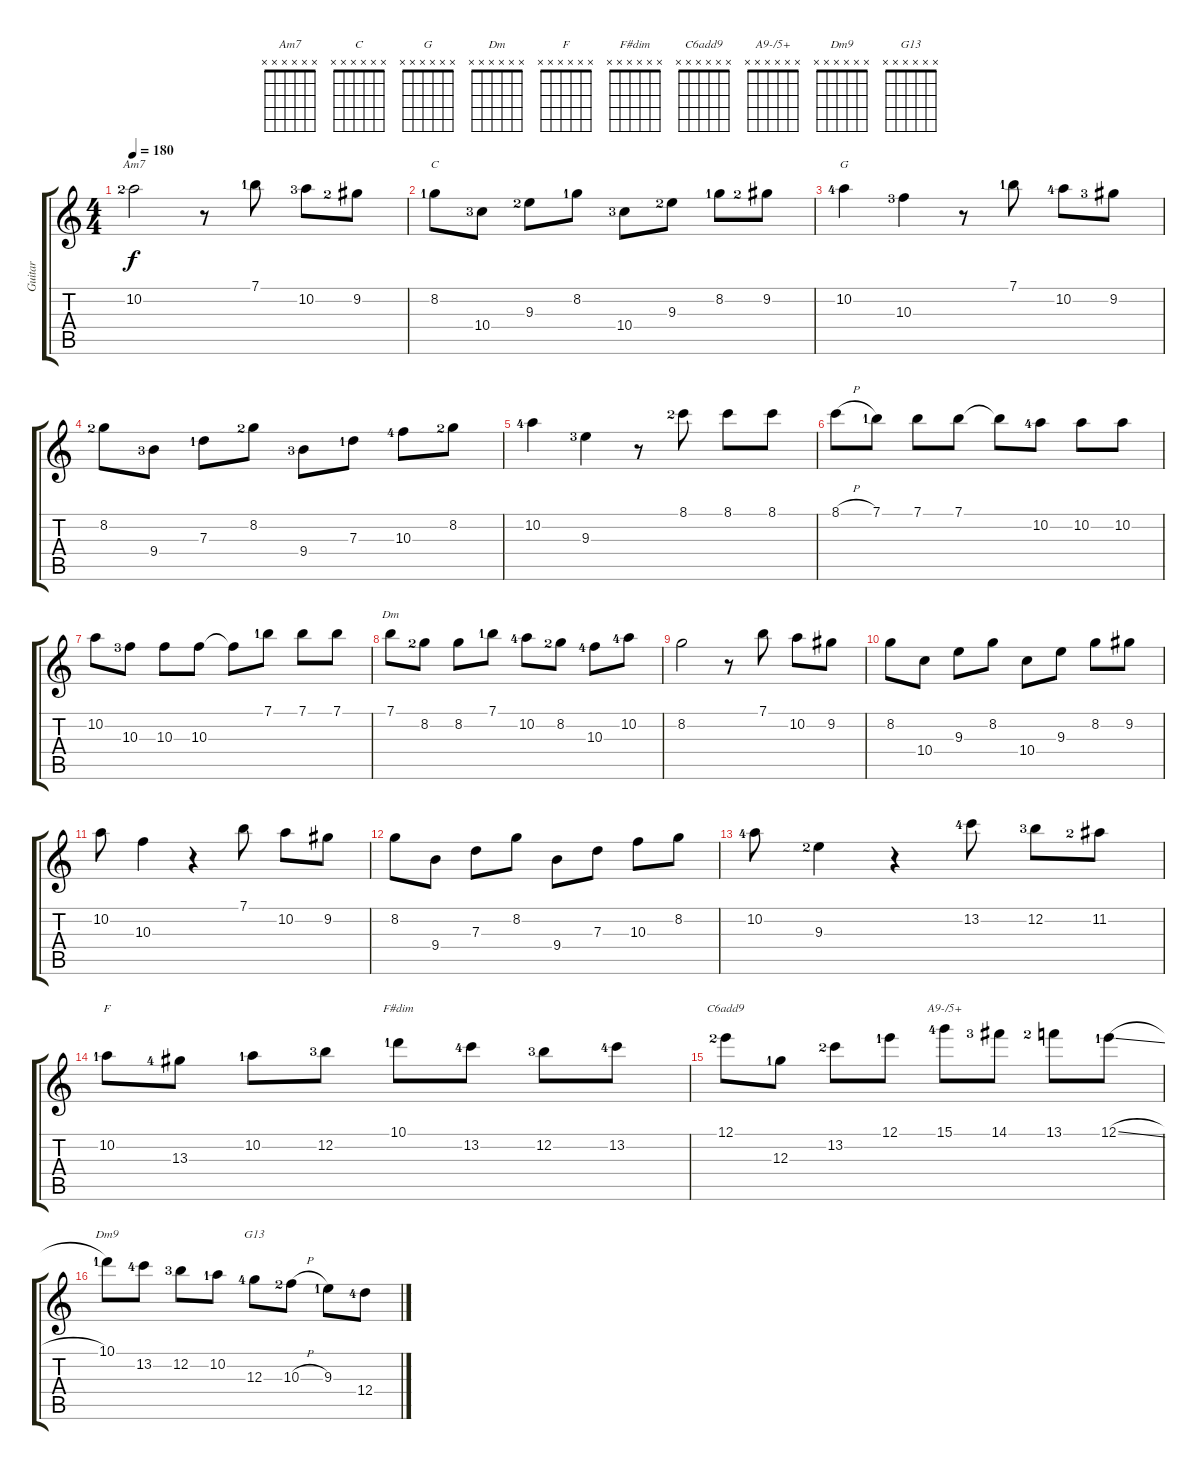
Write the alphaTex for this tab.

\track ("Guitar" "Guitar") {instrument acousticguitarsteel}
\staff {score tabs}
\tuning (E4 B3 G3 D3 A2 E2) {hide}
\chord ("Am7" x x x x x x)
\chord ("C" x x x x x x)
\chord ("G" x x x x x x)
\chord ("Dm" x x x x x x)
\chord ("F" x x x x x x)
\chord ("F#dim" x x x x x x)
\chord ("C6add9" x x x x x x)
\chord ("A9-/5+" x x x x x x)
\chord ("Dm9" x x x x x x)
\chord ("G13" x x x x x x)
\ts (4 4)
\tempo 180
\clef g2
\ks c
10.2{lf 3}.2{ch "Am7" dy f} r.8 7.1{lf 2}.8 10.2{lf 4}.8 9.2{lf 3}.8 |
8.2{lf 2}.8{ch "C"} 10.4{lf 4}.8 9.3{lf 3}.8 8.2{lf 2}.8 10.4{lf 4}.8 9.3{lf 3}.8 8.2{lf 2}.8 9.2{lf 3}.8 |
10.2{lf 5}.4{ch "G"} 10.3{lf 4}.4 r.8 7.1{lf 2}.8 10.2{lf 5}.8 9.2{lf 4}.8 |
8.2{lf 3}.8 9.4{lf 4}.8 7.3{lf 2}.8 8.2{lf 3}.8 9.4{lf 4}.8 7.3{lf 2}.8 10.3{lf 5}.8 8.2{lf 3}.8 |
10.2{lf 5}.4 9.3{lf 4}.4 r.8 8.1{lf 3}.8 8.1.8 8.1.8 |
8.1{h}.8 7.1{lf 2}.8 7.1.8 7.1.8 7.1{t}.8 10.2{lf 5}.8 10.2.8 10.2.8 |
10.2.8 10.3{lf 4}.8 10.3.8 10.3.8 10.3{t}.8 7.1{lf 2}.8 7.1.8 7.1.8 |
7.1.8{ch "Dm"} 8.2{lf 3}.8 8.2.8 7.1{lf 2}.8 10.2{lf 5}.8 8.2{lf 3}.8 10.3{lf 5}.8 10.2{lf 5}.8 |
8.2.2 r.8 7.1.8 10.2.8 9.2.8 |
8.2.8 10.4.8 9.3.8 8.2.8 10.4.8 9.3.8 8.2.8 9.2.8 |
10.2.8 10.3.4 r.4 7.1.8 10.2.8 9.2.8 |
8.2.8 9.4.8 7.3.8 8.2.8 9.4.8 7.3.8 10.3.8 8.2.8 |
10.2{lf 5}.8 9.3{lf 3}.4 r.4 13.2{lf 5}.8 12.2{lf 4}.8 11.2{lf 3}.8 |
10.2{lf 2}.8{ch "F"} 13.3{lf 5}.8 10.2{lf 2}.8 12.2{lf 4}.8 10.1{lf 2}.8{ch "F#dim"} 13.2{lf 5}.8 12.2{lf 4}.8 13.2{lf 5}.8 |
12.1{lf 3}.8{ch "C6add9"} 12.3{lf 2}.8 13.2{lf 3}.8 12.1{lf 2}.8 15.1{lf 5}.8{ch "A9-/5+"} 14.1{lf 4}.8 13.1{lf 3}.8 12.1{sl lf 2}.8 |
10.1{lf 2}.8{ch "Dm9"} 13.2{lf 5}.8 12.2{lf 4}.8 10.2{lf 2}.8 12.3{lf 5}.8{ch "G13"} 10.3{h lf 3}.8 9.3{lf 2}.8 12.4{lf 5}.8
